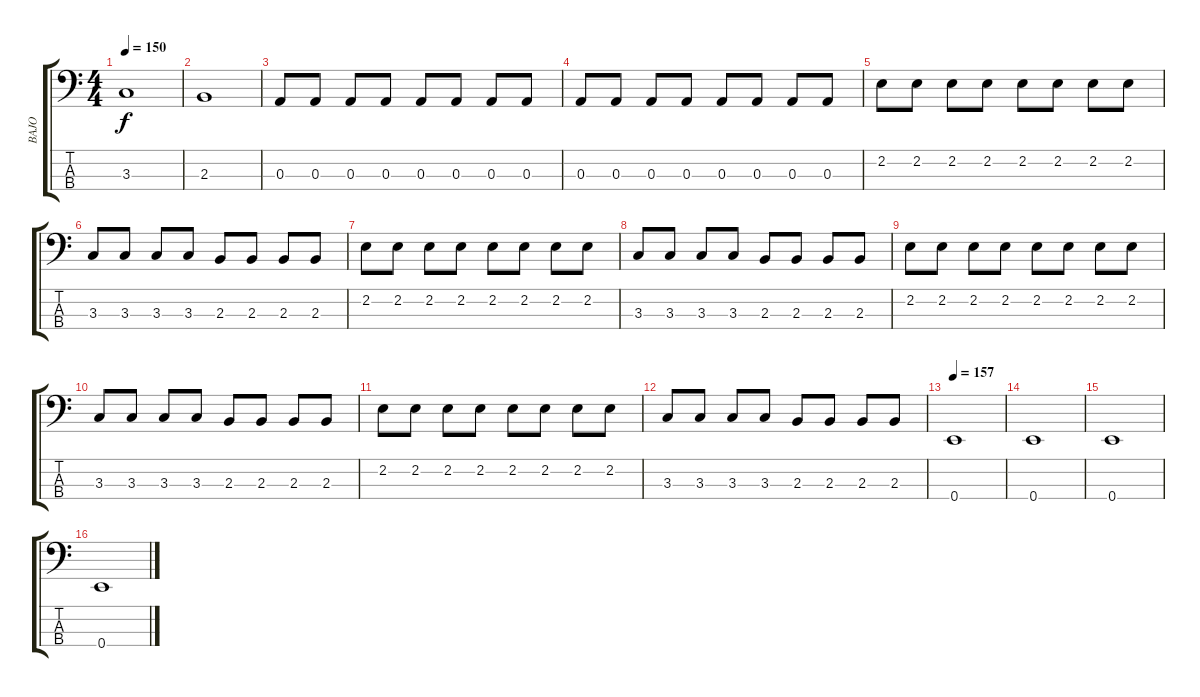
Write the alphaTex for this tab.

\track ("BAJO" "BAJO") {instrument electricbassfinger}
\staff {score tabs}
\tuning (G2 D2 A1 E1) {hide}
\ts (4 4)
\tempo 150
\clef f4
\ks c
3.3.1{dy f} |
2.3.1 |
0.3.8 0.3.8 0.3.8 0.3.8 0.3.8 0.3.8 0.3.8 0.3.8 |
0.3.8 0.3.8 0.3.8 0.3.8 0.3.8 0.3.8 0.3.8 0.3.8 |
2.2.8 2.2.8 2.2.8 2.2.8 2.2.8 2.2.8 2.2.8 2.2.8 |
3.3.8 3.3.8 3.3.8 3.3.8 2.3.8 2.3.8 2.3.8 2.3.8 |
2.2.8 2.2.8 2.2.8 2.2.8 2.2.8 2.2.8 2.2.8 2.2.8 |
3.3.8 3.3.8 3.3.8 3.3.8 2.3.8 2.3.8 2.3.8 2.3.8 |
2.2.8 2.2.8 2.2.8 2.2.8 2.2.8 2.2.8 2.2.8 2.2.8 |
3.3.8 3.3.8 3.3.8 3.3.8 2.3.8 2.3.8 2.3.8 2.3.8 |
2.2.8 2.2.8 2.2.8 2.2.8 2.2.8 2.2.8 2.2.8 2.2.8 |
3.3.8 3.3.8 3.3.8 3.3.8 2.3.8 2.3.8 2.3.8 2.3.8 |
\tempo 157
0.4.1 |
0.4.1 |
0.4.1 |
0.4.1
